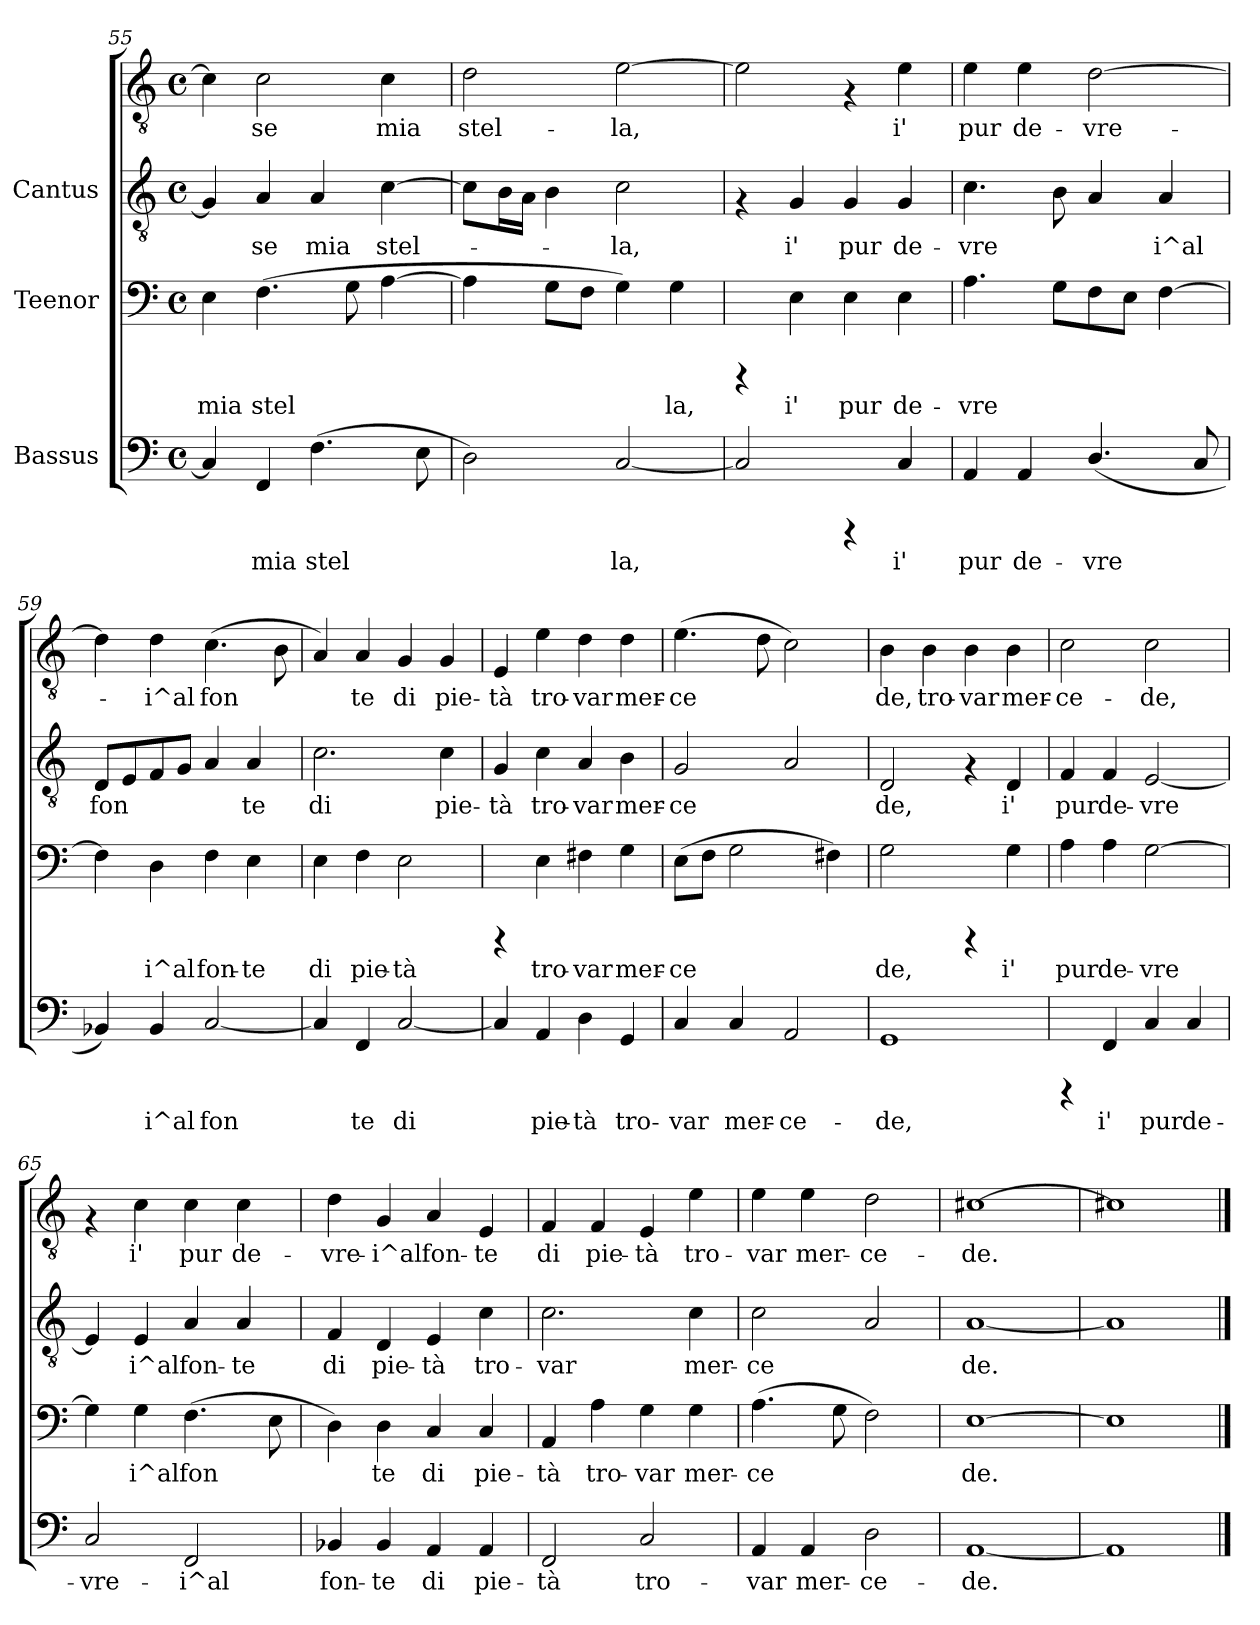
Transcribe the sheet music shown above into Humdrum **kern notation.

**kern	**text	**kern	**text	**kern	**text	**kern	**text
*part3	*part3	*part2	*part2	*part1	*part1	*part1	*part1
*staff4	*staff4	*staff3	*staff3	*staff2	*staff2	*staff1	*staff1
*I"Bassus	*	*I"Teenor	*	*I"Cantus	*	*	*
*clefF4	*	*clefF4	*	*clefGv2	*	*clefGv2	*
*M4/4	*	*M4/4	*	*M4/4	*	*M4/4	*
*met(c)	*	*met(c)	*	*met(c)	*	*met(c)	*
=55	=55	=55	=55	=55	=55	=55	=55
!	!LO:LY:b:cj	!	!LO:LY:b:cj	!	!LO:LY:b:cj	!	!LO:LY:b:cj
4C/]	.	4E\	mia	4G/]	.	4c\]	-
!	!LO:LY:b:cj	!	!LO:LY:b:cj	!	!LO:LY:b:cj	!	!LO:LY:b:cj
4FF/	mia	(>4.F\	stel-	4A/	se	2c\	se
!	!LO:LY:b:cj	!	!	!	!LO:LY:b:cj	!	!
(>4.F\	stel-	.	.	4A/	mia	.	.
!	!	!	!LO:LY:b:cj	!	!	!	!
.	.	8G\	--	.	.	.	.
!	!	!	!LO:LY:b:cj	!	!LO:LY:b:cj	!	!LO:LY:b:cj
.	.	[>4A\	--	[>4c\	stel-	4c\	mia
!	!LO:LY:b:cj	!	!	!	!	!	!
8E\	--	.	.	.	.	.	.
!!LO:LB:g=z
=56	=56	=56	=56	=56	=56	=56	=56
!	!LO:LY:b:cj	!	!LO:LY:b:cj	!	!LO:LY:b:cj	!	!LO:LY:b:cj
2D\)	-	4A\]	-	8c\L]	.	2d\	-stel-
!	!	!	!	!	!LO:LY:b:cj	!	!
.	.	.	.	16B\	.	.	.
!	!	!	!	!	!LO:LY:b:cj	!	!
.	.	.	.	16A\J	.	.	.
!	!	!	!LO:LY:b:cj	!	!LO:LY:b:cj	!	!
.	.	8G\L	.	4B\	.	.	.
!	!	!	!LO:LY:b:cj	!	!	!	!
.	.	8F\J	.	.	.	.	.
!	!LO:LY:b:cj	!	!LO:LY:b:cj	!	!LO:LY:b:cj	!	!LO:LY:b:cj
[<2C/	la,	4G\)	.	2c\	la,	[>2e\	-la,
!	!	!	!LO:LY:b:cj	!	!	!	!
.	.	4G\	la,	.	.	.	.
=57	=57	=57	=57	=57	=57	=57	=57
!	!LO:LY:b:cj	!	!	!	!	!	!LO:LY:b:cj
2C/]	.	4rCCC	.	4rF	.	2e\]	.
!	!	!	!LO:LY:b:cj	!	!LO:LY:b:cj	!	!
.	.	4E\	i'	4G/	i'	.	.
!	!	!	!LO:LY:b:cj	!	!LO:LY:b:cj	!	!
4rCCC	.	4E\	pur	4G/	pur	4rF	.
!	!LO:LY:b:cj	!	!LO:LY:b:cj	!	!LO:LY:b:cj	!	!LO:LY:b:cj
4C/	i'	4E\	de-	4G/	de-	4e\	i'
=58	=58	=58	=58	=58	=58	=58	=58
!	!LO:LY:b:cj	!	!LO:LY:b:cj	!	!LO:LY:b:cj	!	!LO:LY:b:cj
4AA/	pur	4.A\	-vre-	4.c\	-vre-	4e\	-pur
!	!LO:LY:b:cj	!	!	!	!	!	!LO:LY:b:cj
4AA/	de-	.	.	.	.	4e\	de-
!	!	!	!LO:LY:b:cj	!	!LO:LY:b:cj	!	!
.	.	8G\L	--	8B\	-	.	.
!	!LO:LY:b:cj	!	!LO:LY:b:cj	!	!LO:LY:b:cj	!	!LO:LY:b:cj
(<4.D/	-vre-	8F\	--	4A/	.	[>2d\	-vre-
!	!	!	!LO:LY:b:cj	!	!	!	!
.	.	8E\J	--	.	.	.	.
!	!	!	!LO:LY:b:cj	!	!LO:LY:b:cj	!	!
.	.	[>4F\	--	4A/	i^al	.	.
!	!LO:LY:b:cj	!	!	!	!	!	!
8C/	--	.	.	.	.	.	.
=59	=59	=59	=59	=59	=59	=59	=59
!	!LO:LY:b:cj	!	!LO:LY:b:cj	!	!LO:LY:b:cj	!	!LO:LY:b:cj
4BB-X/)	-	4F\]	-	8D/L	-fon-	4d\]	.
!	!	!	!	!	!LO:LY:b:cj	!	!
.	.	.	.	8E/	-	.	.
!	!LO:LY:b:cj	!	!LO:LY:b:cj	!	!LO:LY:b:cj	!	!LO:LY:b:cj
4BB-/	i^al	4D\	i^al	8F/	.	4d\	i^al
!	!	!	!	!	!LO:LY:b:cj	!	!
.	.	.	.	8G/J	.	.	.
!	!LO:LY:b:cj	!	!LO:LY:b:cj	!	!LO:LY:b:cj	!	!LO:LY:b:cj
[<2C/	fon-	4F\	fon-	4A/	.	(>4.c\	fon-
!	!	!	!LO:LY:b:cj	!	!LO:LY:b:cj	!	!
.	.	4E\	-te	4A/	te	.	.
!	!	!	!	!	!	!	!LO:LY:b:cj
.	.	.	.	.	.	8B\	--
=60	=60	=60	=60	=60	=60	=60	=60
!	!LO:LY:b:cj	!	!LO:LY:b:cj	!	!LO:LY:b:cj	!	!LO:LY:b:cj
4C/]	-	4E\	di	2.c\	-di	4A/)	.
!	!LO:LY:b:cj	!	!LO:LY:b:cj	!	!	!	!LO:LY:b:cj
4FF/	te	4F\	pie-	.	.	4A/	te
!	!LO:LY:b:cj	!	!LO:LY:b:cj	!	!	!	!LO:LY:b:cj
[<2C/	di	2E\	-tà	.	.	4G/	di
!	!	!	!	!	!LO:LY:b:cj	!	!LO:LY:b:cj
.	.	.	.	4c\	pie-	4G/	pie-
!!LO:PB:g=z
=61	=61	=61	=61	=61	=61	=61	=61
!	!LO:LY:b:cj	!	!	!	!LO:LY:b:cj	!	!LO:LY:b:cj
4C/]	.	4rCCC	.	4G/	-tà	4E/	-tà
!	!LO:LY:b:cj	!	!LO:LY:b:cj	!	!LO:LY:b:cj	!	!LO:LY:b:cj
4AA/	pie-	4E\	tro-	4c\	tro-	4e\	tro-
!	!LO:LY:b:cj	!	!LO:LY:b:cj	!	!LO:LY:b:cj	!	!LO:LY:b:cj
4D\	-tà	4F#X\	-var	4A/	-var	4d\	-var
!	!LO:LY:b:cj	!	!LO:LY:b:cj	!	!LO:LY:b:cj	!	!LO:LY:b:cj
4GG/	tro-	4G\	mer-	4B\	mer-	4d\	mer-
=62	=62	=62	=62	=62	=62	=62	=62
!	!LO:LY:b:cj	!	!LO:LY:b:cj	!	!LO:LY:b:cj	!	!LO:LY:b:cj
4C/	-var	(>8E\L	-ce-	2G/	-ce-	(>4.e\	-ce-
!	!	!	!LO:LY:b:cj	!	!	!	!
.	.	8F\J	--	.	.	.	.
!	!LO:LY:b:cj	!	!LO:LY:b:cj	!	!	!	!
4C/	mer-	2G\	--	.	.	.	.
!	!	!	!	!	!	!	!LO:LY:b:cj
.	.	.	.	.	.	8d\	--
!	!LO:LY:b:cj	!	!	!	!LO:LY:b:cj	!	!LO:LY:b:cj
2AA/	-ce-	.	.	2A/	--	2c\)	--
!	!	!	!LO:LY:b:cj	!	!	!	!
.	.	4F#X\)	--	.	.	.	.
=63	=63	=63	=63	=63	=63	=63	=63
!	!LO:LY:b:cj	!	!LO:LY:b:cj	!	!LO:LY:b:cj	!	!LO:LY:b:cj
1GG	-de,	2G\	-de,	2D/	-de,	4B\	-de,
!	!	!	!	!	!	!	!LO:LY:b:cj
.	.	.	.	.	.	4B\	tro-
!	!	!	!	!	!	!	!LO:LY:b:cj
.	.	4rCCC	.	4rF	.	4B\	-var
!	!	!	!LO:LY:b:cj	!	!LO:LY:b:cj	!	!LO:LY:b:cj
.	.	4G\	i'	4D/	i'	4B\	mer-
=64	=64	=64	=64	=64	=64	=64	=64
!	!	!	!LO:LY:b:cj	!	!LO:LY:b:cj	!	!LO:LY:b:cj
4rCCC	.	4A\	pur	4F/	pur	2c\	ce-
!	!LO:LY:b:cj	!	!LO:LY:b:cj	!	!LO:LY:b:cj	!	!
4FF/	i'	4A\	de-	4F/	de-	.	.
!	!LO:LY:b:cj	!	!LO:LY:b:cj	!	!LO:LY:b:cj	!	!LO:LY:b:cj
4C/	pur	[>2G\	-vre-	[<2E/	-vre-	2c\	-de,
!	!LO:LY:b:cj	!	!	!	!	!	!
4C/	de-	.	.	.	.	.	.
=65	=65	=65	=65	=65	=65	=65	=65
!	!LO:LY:b:cj	!	!LO:LY:b:cj	!	!LO:LY:b:cj	!	!
2C/	-vre-	4G\]	-	4E/]	-	4rF	.
!	!	!	!LO:LY:b:cj	!	!LO:LY:b:cj	!	!LO:LY:b:cj
.	.	4G\	i^al	4E/	i^al	4c\	-i'
!	!LO:LY:b:cj	!	!LO:LY:b:cj	!	!LO:LY:b:cj	!	!LO:LY:b:cj
2FF/	-i^al	(>4.F\	fon-	4A/	fon-	4c\	pur
!	!	!	!	!	!LO:LY:b:cj	!	!LO:LY:b:cj
.	.	.	.	4A/	-te	4c\	de-
!	!	!	!LO:LY:b:cj	!	!	!	!
.	.	8E\	--	.	.	.	.
!!LO:LB:g=z
=66	=66	=66	=66	=66	=66	=66	=66
!	!LO:LY:b:cj	!	!LO:LY:b:cj	!	!LO:LY:b:cj	!	!LO:LY:b:cj
4BB-X/	fon-	4D\)	-	4F/	di	4d\	vre-
!	!LO:LY:b:cj	!	!LO:LY:b:cj	!	!LO:LY:b:cj	!	!LO:LY:b:cj
4BB-/	-te	4D\	te	4D/	pie-	4G/	-i^al
!	!LO:LY:b:cj	!	!LO:LY:b:cj	!	!LO:LY:b:cj	!	!LO:LY:b:cj
4AA/	di	4C/	di	4E/	-tà	4A/	fon-
!	!LO:LY:b:cj	!	!LO:LY:b:cj	!	!LO:LY:b:cj	!	!LO:LY:b:cj
4AA/	pie-	4C/	pie-	4c\	tro-	4E/	-te
=67	=67	=67	=67	=67	=67	=67	=67
!	!LO:LY:b:cj	!	!LO:LY:b:cj	!	!LO:LY:b:cj	!	!LO:LY:b:cj
2FF/	-tà	4AA/	-tà	2.c\	-var	4F/	-di
!	!	!	!LO:LY:b:cj	!	!	!	!LO:LY:b:cj
.	.	4A\	tro-	.	.	4F/	pie-
!	!LO:LY:b:cj	!	!LO:LY:b:cj	!	!	!	!LO:LY:b:cj
2C/	tro-	4G\	-var	.	.	4E/	-tà
!	!	!	!LO:LY:b:cj	!	!LO:LY:b:cj	!	!LO:LY:b:cj
.	.	4G\	mer-	4c\	mer-	4e\	tro-
=68	=68	=68	=68	=68	=68	=68	=68
!	!LO:LY:b:cj	!	!LO:LY:b:cj	!	!LO:LY:b:cj	!	!LO:LY:b:cj
4AA/	-var	(>4.A\	-ce-	2c\	-ce-	4e\	-var
!	!LO:LY:b:cj	!	!	!	!	!	!LO:LY:b:cj
4AA/	mer-	.	.	.	.	4e\	mer-
!	!	!	!LO:LY:b:cj	!	!	!	!
.	.	8G\	--	.	.	.	.
!	!LO:LY:b:cj	!	!LO:LY:b:cj	!	!LO:LY:b:cj	!	!LO:LY:b:cj
2D\	-ce-	2F\)	--	2A/	--	2d\	-ce-
=69	=69	=69	=69	=69	=69	=69	=69
!	!LO:LY:b:cj	!	!LO:LY:b:cj	!	!LO:LY:b:cj	!	!LO:LY:b:cj
[<1AA	-de.	[>1E	-de.	[<1A	de.	[>1c#X	-de.
=70	=70	=70	=70	=70	=70	=70	=70
1AA]	.	1E]	.	1A]	.	1c#X]	.
==	==	==	==	==	==	==	==
*-	*-	*-	*-	*-	*-	*-	*-
